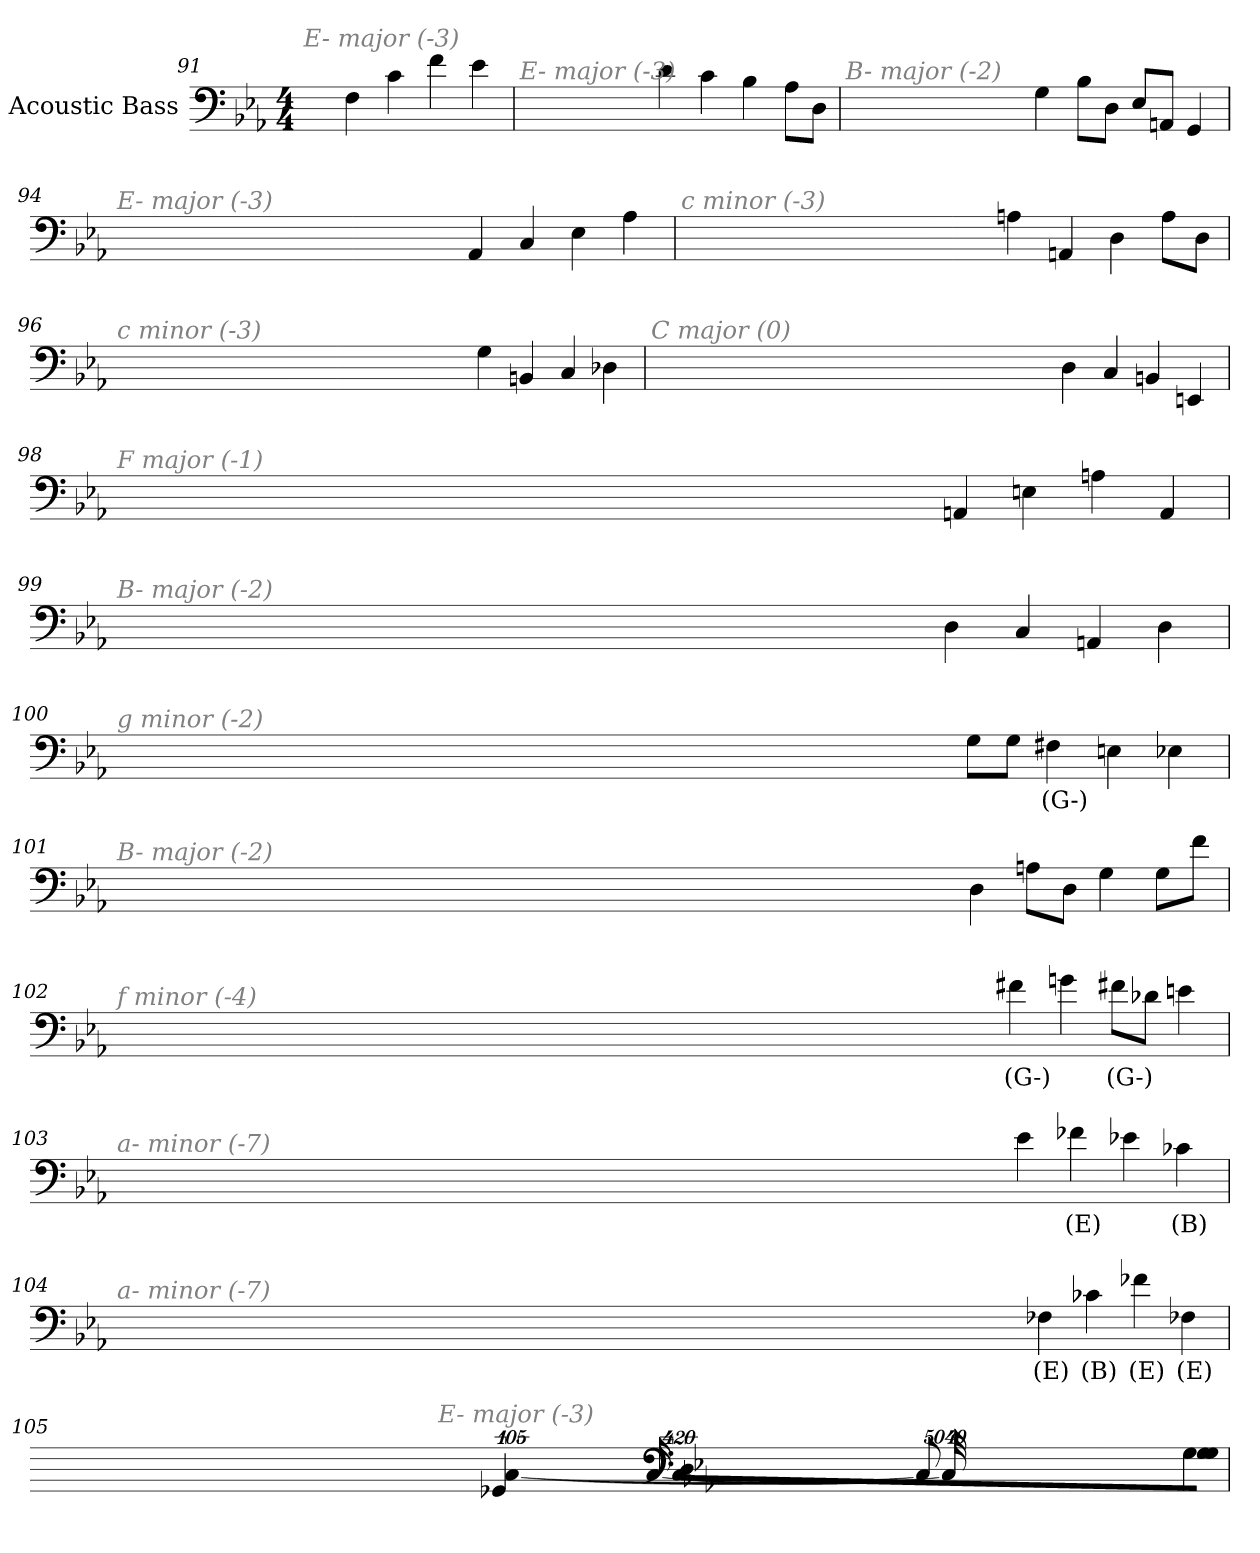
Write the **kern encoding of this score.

**kern	**text
*part1	*part1
*staff1	*staff1
*I"Acoustic Bass	*
*clefF4	*
*ITrd7c12	*
*k[b-e-a-]	*
*E-:	*
*M4/4	*
=91	=91
!LO:TX:i:color=#808080:t=E- major (-3)	!
4FF	.
4C	.
4F	.
4E-	.
=92	=92
!LO:TX:i:color=#808080:t=E- major (-3)	!
4D	.
4C	.
4BB-	.
8AA-L	.
8DDJ	.
=93	=93
!LO:TX:i:color=#808080:t=B- major (-2)	!
4GG	.
8BB-L	.
8DDJ	.
8EE-L	.
8AAAnJ	.
4GGG	.
=94	=94
!LO:TX:i:color=#808080:t=E- major (-3)	!
4AAA-	.
4CC	.
4EE-	.
4AA-	.
=95	=95
!LO:TX:i:color=#808080:t=c minor (-3)	!
4AAn	.
4AAAn	.
4DD	.
8AAL	.
8DDJ	.
=96	=96
!LO:TX:i:color=#808080:t=c minor (-3)	!
4GG	.
4BBBn	.
4CC	.
4DD-X	.
=97	=97
!LO:TX:i:color=#808080:t=C major (0)	!
4DD	.
4CC	.
4BBBn	.
4EEEn	.
=98	=98
!LO:TX:i:color=#808080:t=F major (-1)	!
4AAAn	.
4EEn	.
4AAn	.
4AAA	.
=99	=99
!LO:TX:i:color=#808080:t=B- major (-2)	!
4DD	.
4CC	.
4AAAn	.
4DD	.
=100	=100
!LO:TX:i:color=#808080:t=g minor (-2)	!
8GGL	.
8GGJ	.
4FF#Xi	(G-)
4EEn	.
4EE-X	.
=101	=101
!LO:TX:i:color=#808080:t=B- major (-2)	!
4DD	.
8AAnL	.
8DDJ	.
4GG	.
8GGL	.
8FJ	.
=102	=102
!LO:TX:i:color=#808080:t=f minor (-4)	!
4F#Xi	(G-)
4Gn	.
8F#XiL	(G-)
8D-XJ	.
4En	.
=103	=103
!LO:TX:i:color=#808080:t=a- minor (-7)	!
4E-	.
4F-Xi	(E)
4E-X	.
4C-Xi	(B)
=104	=104
!LO:TX:i:color=#808080:t=a- minor (-7)	!
4FF-Xi	(E)
4C-Xi	(B)
4F-Xi	(E)
4FF-Xi	(E)
=105	=105
!LO:TX:i:color=#808080:t=E- major (-3)	!
4GG	.
!LO:N:vis=8	!
40320%3347GGL	.
!LO:N:vis=8	!
40320%3347GG	.
!LO:N:vis=8	!
40320%3347DDJ	.
!LO:N:vis=1024	!
[13440%13CC	.
8CC_	.
16CC_	.
32CC_	.
!LO:N:vis=1024%31	!
13440%407CC]	.
4GGG-X	.
=	=
*-	*-
